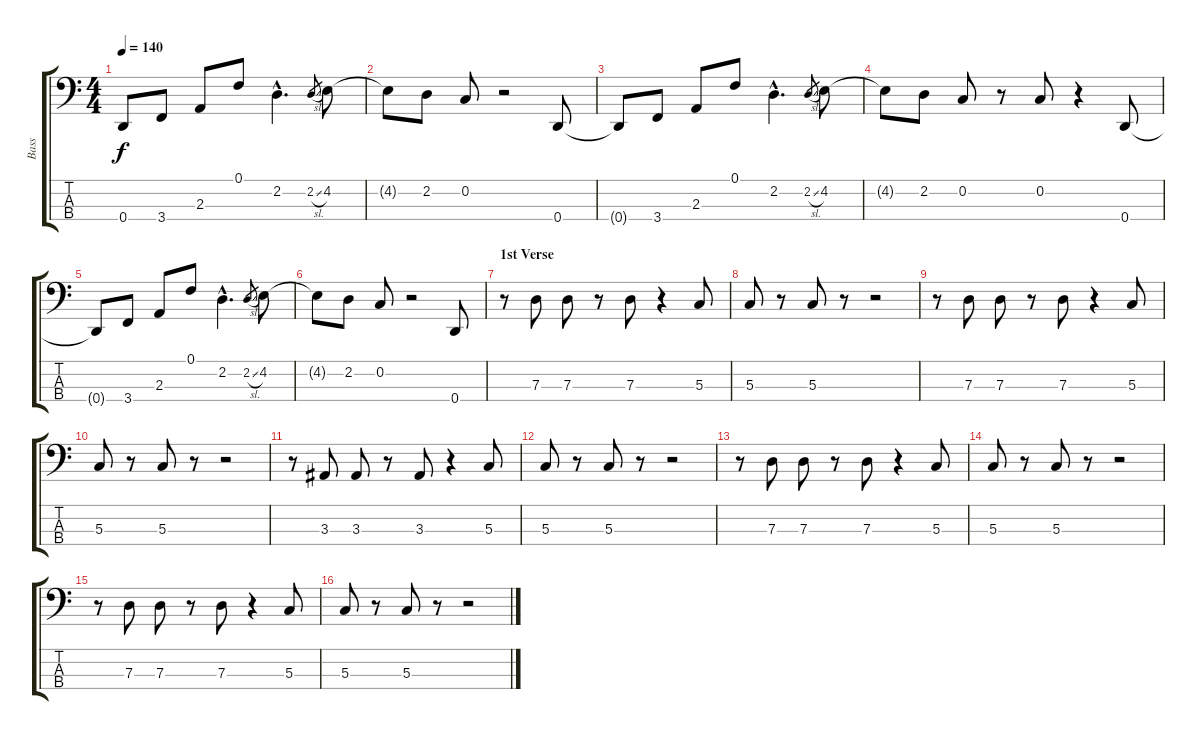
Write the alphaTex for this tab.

\track ("Bass" "Bass") {instrument electricbassfinger}
\staff {score tabs}
\tuning (F2 C2 G1 D1) {hide}
\ts (4 4)
\tempo 140
\clef f4
\ks c
0.4{t}.8{dy f} 3.4.8 2.3.8 0.1.8 2.2{hac}.4{d} 2.2{sl}.8{gr} 4.2.8 |
4.2{t}.8 2.2.8 0.2.8 r.2 0.4.8 |
0.4{t}.8 3.4.8 2.3.8 0.1.8 2.2{hac}.4{d} 2.2{sl}.8{gr} 4.2.8 |
4.2{t}.8 2.2.8 0.2.8 r.8 0.2.8 r.4 0.4.8 |
0.4{t}.8 3.4.8 2.3.8 0.1.8 2.2{hac}.4{d} 2.2{sl}.8{gr} 4.2.8 |
4.2{t}.8 2.2.8 0.2.8 r.2 0.4.8 |
\section ("" "1st Verse")
r.8 7.3.8 7.3.8 r.8 7.3.8 r.4 5.3.8 |
5.3.8 r.8 5.3.8 r.8 r.2 |
r.8 7.3.8 7.3.8 r.8 7.3.8 r.4 5.3.8 |
5.3.8 r.8 5.3.8 r.8 r.2 |
r.8 3.3.8 3.3.8 r.8 3.3.8 r.4 5.3.8 |
5.3.8 r.8 5.3.8 r.8 r.2 |
r.8 7.3.8 7.3.8 r.8 7.3.8 r.4 5.3.8 |
5.3.8 r.8 5.3.8 r.8 r.2 |
r.8 7.3.8 7.3.8 r.8 7.3.8 r.4 5.3.8 |
5.3.8 r.8 5.3.8 r.8 r.2
